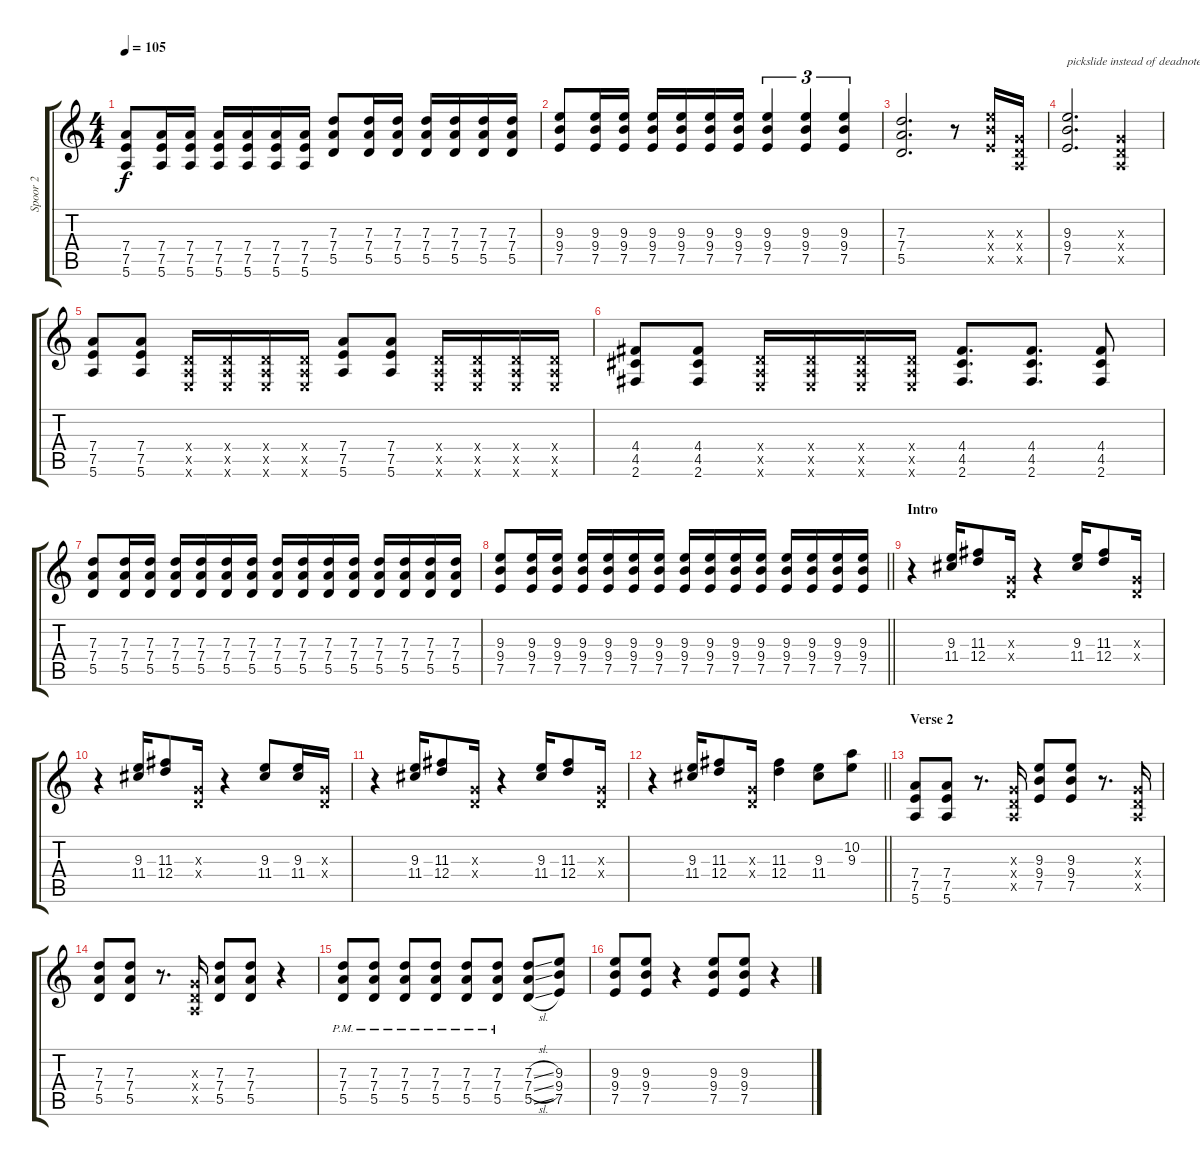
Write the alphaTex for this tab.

\track ("Spoor 2" "Spoor 2") {instrument distortionguitar}
\staff {score tabs}
\tuning (E4 B3 G3 D3 A2 E2) {hide}
\ts (4 4)
\tempo 105
\clef g2
\ks c
(7.4 7.5 5.6).8{dy f} (7.4 7.5 5.6).16 (7.4 7.5 5.6).16 (7.4 7.5 5.6).16 (7.4 7.5 5.6).16 (7.4 7.5 5.6).16 (7.4 7.5 5.6).16 (7.3 7.4 5.5).8 (7.3 7.4 5.5).16 (7.3 7.4 5.5).16 (7.3 7.4 5.5).16 (7.3 7.4 5.5).16 (7.3 7.4 5.5).16 (7.3 7.4 5.5).16 |
(9.3 9.4 7.5).8 (9.3 9.4 7.5).16 (9.3 9.4 7.5).16 (9.3 9.4 7.5).16 (9.3 9.4 7.5).16 (9.3 9.4 7.5).16 (9.3 9.4 7.5).16 (9.3 9.4 7.5).4{tu (3 2)} (9.3 9.4 7.5).4{tu (3 2)} (9.3 9.4 7.5).4{tu (3 2)} |
(7.3 7.4 5.5).2{d} r.8 (9.3{x} 9.4{x} 7.5{x}).16 (0.3{x} 0.4{x} 0.5{x}).16 |
(9.3 9.4 7.5).2{d txt "pickslide instead of deadnote"} (0.3{x} 0.4{x} 0.5{x}).4 |
(7.4 7.5 5.6).8 (7.4 7.5 5.6).8 (0.4{x} 0.5{x} 0.6{x}).16 (0.4{x} 0.5{x} 0.6{x}).16 (0.4{x} 0.5{x} 0.6{x}).16 (0.4{x} 0.5{x} 0.6{x}).16 (7.4 7.5 5.6).8 (7.4 7.5 5.6).8 (0.4{x} 0.5{x} 0.6{x}).16 (0.4{x} 0.5{x} 0.6{x}).16 (0.4{x} 0.5{x} 0.6{x}).16 (0.4{x} 0.5{x} 0.6{x}).16 |
(4.4 4.5 2.6).8 (4.4 4.5 2.6).8 (0.4{x} 0.5{x} 0.6{x}).16 (0.4{x} 0.5{x} 0.6{x}).16 (0.4{x} 0.5{x} 0.6{x}).16 (0.4{x} 0.5{x} 0.6{x}).16 (4.4 4.5 2.6).8{d} (4.4 4.5 2.6).8{d} (4.4 4.5 2.6).8 |
(7.3 7.4 5.5).8 (7.3 7.4 5.5).16 (7.3 7.4 5.5).16 (7.3 7.4 5.5).16 (7.3 7.4 5.5).16 (7.3 7.4 5.5).16 (7.3 7.4 5.5).16 (7.3 7.4 5.5).16 (7.3 7.4 5.5).16 (7.3 7.4 5.5).16 (7.3 7.4 5.5).16 (7.3 7.4 5.5).16 (7.3 7.4 5.5).16 (7.3 7.4 5.5).16 (7.3 7.4 5.5).16 |
\barLineRight lightlight
(9.3 9.4 7.5).8 (9.3 9.4 7.5).16 (9.3 9.4 7.5).16 (9.3 9.4 7.5).16 (9.3 9.4 7.5).16 (9.3 9.4 7.5).16 (9.3 9.4 7.5).16 (9.3 9.4 7.5).16 (9.3 9.4 7.5).16 (9.3 9.4 7.5).16 (9.3 9.4 7.5).16 (9.3 9.4 7.5).16 (9.3 9.4 7.5).16 (9.3 9.4 7.5).16 (9.3 9.4 7.5).16 |
\section ("" "Intro")
r.4 (9.3 11.4).16 (11.3 12.4).8 (0.3{x} 0.4{x}).16 r.4 (9.3 11.4).16 (11.3 12.4).8 (0.3{x} 0.4{x}).16 |
r.4 (9.3 11.4).16 (11.3 12.4).8 (0.3{x} 0.4{x}).16 r.4 (9.3 11.4).8 (9.3 11.4).16 (0.3{x} 0.4{x}).16 |
r.4 (9.3 11.4).16 (11.3 12.4).8 (0.3{x} 0.4{x}).16 r.4 (9.3 11.4).16 (11.3 12.4).8 (0.3{x} 0.4{x}).16 |
\barLineRight lightlight
r.4 (9.3 11.4).16 (11.3 12.4).8 (0.3{x} 0.4{x}).16 (11.3 12.4).4 (9.3 11.4).8 (10.2 9.3).8 |
\section ("" "Verse 2")
(7.4 7.5 5.6).8 (7.4 7.5 5.6).8 r.8{d} (0.3{x} 0.4{x} 0.5{x}).16 (9.3 9.4 7.5).8 (9.3 9.4 7.5).8 r.8{d} (0.3{x} 0.4{x} 0.5{x}).16 |
(7.3 7.4 5.5).8 (7.3 7.4 5.5).8 r.8{d} (0.3{x} 0.4{x} 0.5{x}).16 (7.3 7.4 5.5).8 (7.3 7.4 5.5).8 r.4 |
(7.3{pm} 7.4{pm} 5.5{pm}).8 (7.3{pm} 7.4{pm} 5.5{pm}).8 (7.3{pm} 7.4{pm} 5.5{pm}).8 (7.3{pm} 7.4{pm} 5.5{pm}).8 (7.3{pm} 7.4{pm} 5.5{pm}).8 (7.3{pm} 7.4{pm} 5.5{pm}).8 (7.3{sl} 7.4{sl} 5.5{sl}).8 (9.3 9.4 7.5).8 |
(9.3 9.4 7.5).8 (9.3 9.4 7.5).8 r.4 (9.3 9.4 7.5).8 (9.3 9.4 7.5).8 r.4
